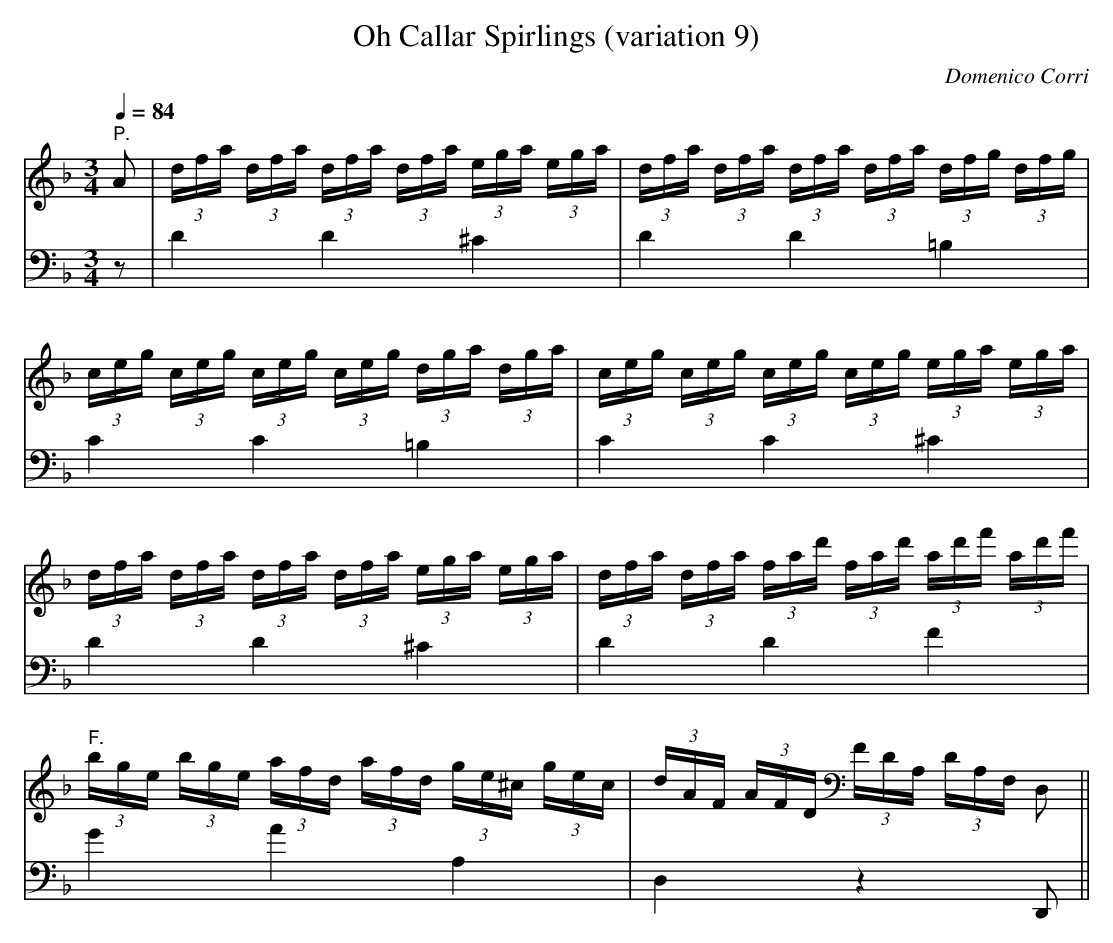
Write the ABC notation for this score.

X:1
T:Oh Callar Spirlings (variation 9)
C:Domenico Corri
V:1
V:2 bass
M:3/4
L:1/16
Q:1/4=84
K:D Minor
[V:1] "^P."A2|(3dfa (3dfa (3dfa (3dfa (3ega  (3ega|(3dfa (3dfa (3dfa  (3dfa  (3dfg   (3dfg  |
[V:2]      z2|  D4          D4         ^C4        |  D4          D4           =B,4          |
[V:1]         (3ceg (3ceg (3ceg (3ceg (3dga  (3dga|(3ceg (3ceg (3ceg  (3ceg  (3ega   (3ega  |
[V:2]           C4          C4         =B,4       |  C4          C4           ^C4           |
[V:1]         (3dfa (3dfa (3dfa (3dfa (3ega  (3ega|(3dfa (3dfa (3fad' (3fad' (3ad'f' (3ad'f'|
[V:2]           D4          D4         ^C4        |  D4          D4            F4           |
[V:1] "^F."   (3bge (3bge (3afd (3afd (3ge^c (3gec|(3dAF (3AFD (3FDA, (3DA,F,  D,2         ||
[V:2]           G4          A4          A,4       |  D,4         z4            D,,2        ||
